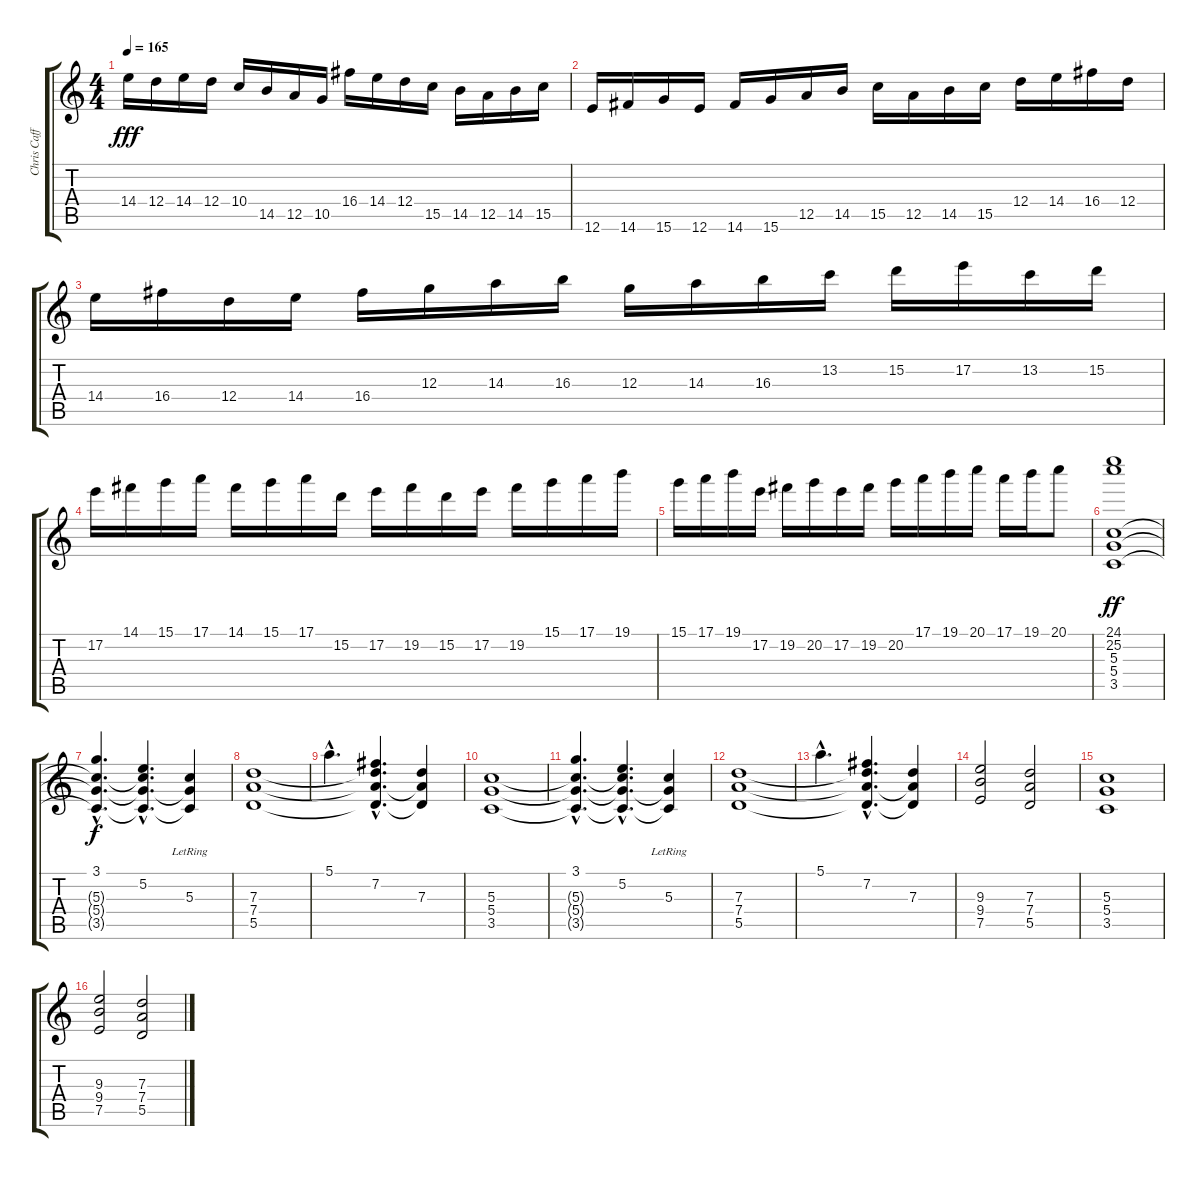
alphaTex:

\track ("Chris Caffery" "Chris Caff") {instrument distortionguitar}
\staff {score tabs}
\tuning (E4 B3 G3 D3 A2 E2) {hide}
\ts (4 4)
\tempo 165
\clef g2
\ks c
14.4.16{dy fff} 12.4.16 14.4.16 12.4.16 10.4.16 14.5.16 12.5.16 10.5.16 16.4.16 14.4.16 12.4.16 15.5.16 14.5.16 12.5.16 14.5.16 15.5.16 |
12.6.16 14.6.16 15.6.16 12.6.16 14.6.16 15.6.16 12.5.16 14.5.16 15.5.16 12.5.16 14.5.16 15.5.16 12.4.16 14.4.16 16.4.16 12.4.16 |
14.4.16 16.4.16 12.4.16 14.4.16 16.4.16 12.3.16 14.3.16 16.3.16 12.3.16 14.3.16 16.3.16 13.2.16 15.2.16 17.2.16 13.2.16 15.2.16 |
17.2.16 14.1.16 15.1.16 17.1.16 14.1.16 15.1.16 17.1.16 15.2.16 17.2.16 19.2.16 15.2.16 17.2.16 19.2.16 15.1.16 17.1.16 19.1.16 |
15.1.16 17.1.16 19.1.16 17.2.16 19.2.16 20.2.16 17.2.16 19.2.16 20.2.16 17.1.16 19.1.16 20.1.16 17.1.16 19.1.16 20.1.8 |
(24.1 25.2 5.3 5.4 3.5).1{dy ff} |
(3.1{hac} 5.3{hac t} 5.4{hac t} 3.5{hac t}).4{d dy f} (5.2{hac} 5.3{hac t} 5.4{hac t} 3.5{hac t}).4{d} (5.3{lr} 5.4{t} 3.5{t}).4 |
(7.3 7.4 5.5).1 |
5.1{hac}.4{d} (7.2{hac} 7.3{hac t} 7.4{hac t} 5.5{hac t}).4{d} (7.3 7.4{t} 5.5{t}).4 |
(5.3 5.4 3.5).1 |
(3.1{hac} 5.3{hac t} 5.4{hac t} 3.5{hac t}).4{d} (5.2{hac} 5.3{hac t} 5.4{hac t} 3.5{hac t}).4{d} (5.3{lr} 5.4{t} 3.5{t}).4 |
(7.3 7.4 5.5).1 |
5.1{hac}.4{d} (7.2{hac} 7.3{hac t} 7.4{hac t} 5.5{hac t}).4{d} (7.3 7.4{t} 5.5{t}).4 |
(9.3 9.4 7.5).2 (7.3 7.4 5.5).2 |
(5.3 5.4 3.5).1 |
(9.3 9.4 7.5).2 (7.3 7.4 5.5).2
